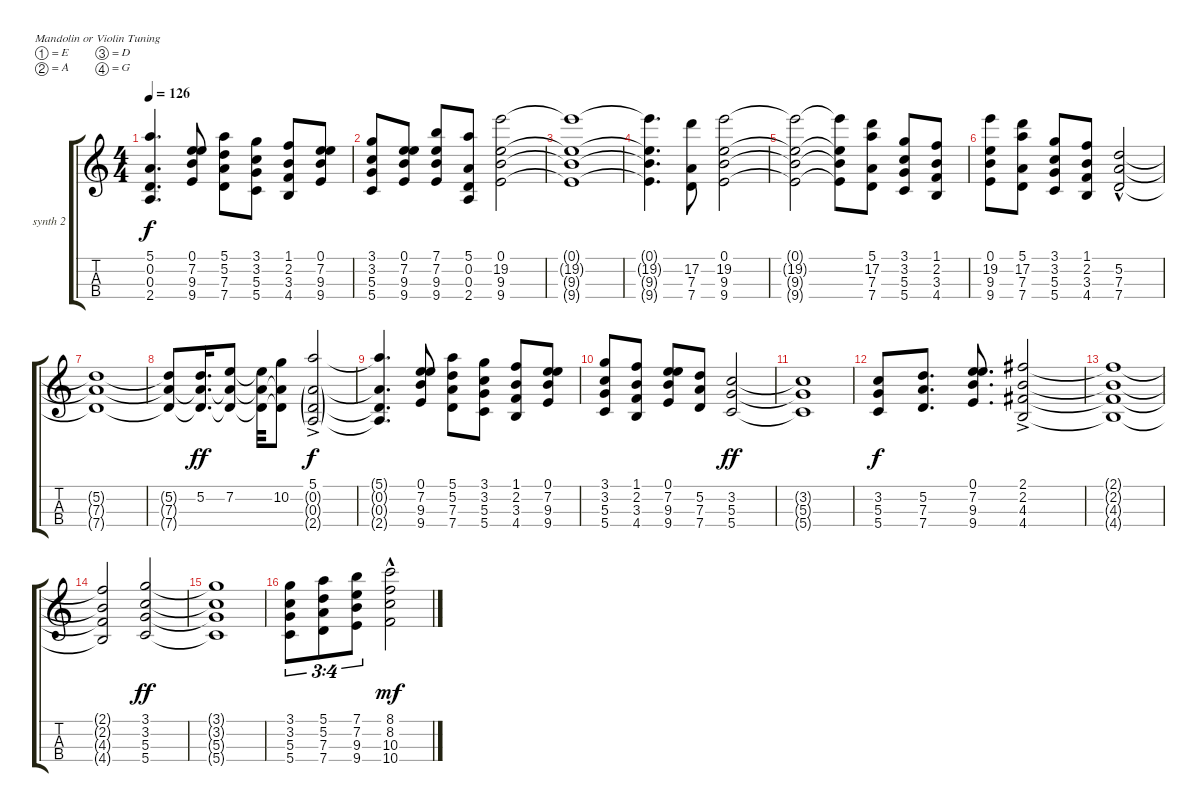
\bracketExtendMode groupsimilarinstruments
\firstSystemTrackNameOrientation horizontal
\otherSystemsTrackNameOrientation horizontal
\track ("synth 2" "synth 2") {instrument violin}
\staff {score tabs}
\tuning (E5 A4 D4 G3)
\ts (4 4)
\tempo 126
\clef g2
\scale
0.333333
\ks c
(5.1{t} 2.4 0.3{t} 0.2{t}).4{d dy f} (9.4 7.2 9.3 0.1).8 (7.3 7.4 5.1 5.2).8 (5.3 5.4 3.1 3.2).8 (4.4 3.3 2.2 1.1).8 (9.4 7.2 9.3 0.1).8 |
\scale
0.333333 (5.3 5.4 3.1 3.2).8 (9.4 7.2 9.3 0.1).8 (9.4 9.3 7.2 7.1).8 (0.3 2.4 0.2 5.1).8 (9.4 0.1 19.2 9.3).2 |
\scale
0.333333 (19.2{t} 0.1{t} 9.3{t} 9.4{t}).1 |
\scale
0.333333 (19.2{t} 0.1{t} 9.3{t} 9.4{t}).4{d} (7.4 7.3 17.2).8 (9.4 0.1 19.2 9.3).2 |
\scale
0.333333 (9.3{t} 0.1{t} 19.2{t} 9.4{t}).2 (0.1{t} 19.2{t} 9.4{t} 9.3{t}).8 (7.4 7.3 17.2 5.1).8 (5.3 5.4 3.1 3.2).8 (4.4 3.3 2.2 1.1).8 |
\scale
0.333333 (0.1 19.2 9.4 9.3).8 (7.4 7.3 17.2 5.1).8 (5.3 5.4 3.1 3.2).8 (4.4 3.3 2.2 1.1).8 (7.3 7.4 5.2{hac}).2 |
\scale
0.333333 (7.3{t} 5.2{t} 7.4{t}).1 |
\scale
0.333333 (7.4{t} 5.2{t} 7.3{t}).8 (7.4{t} 7.3{t} 5.2).16{d dy ff} (7.4{t} 7.3{t} 7.2).8 (7.2{t} 7.3{t} 7.4{t}).32 (7.4{t} 7.3{t} 10.2).8 (0.3{g} 2.4{g} 0.2{g} 5.1{ac}).2{dy f} |
\scale
0.333333 (5.1{t} 2.4{t} 0.3{t} 0.2{t}).4{d} (9.4 7.2 9.3 0.1).8 (7.3 7.4 5.1 5.2).8 (5.3 5.4 3.1 3.2).8 (4.4 3.3 2.2 1.1).8 (9.4 7.2 9.3 0.1).8 |
\scale
0.333333 (5.3 5.4 3.1 3.2).8 (4.4 3.3 2.2 1.1).8 (9.4 7.2 9.3 0.1).8 (7.4 7.3 5.2).8 (5.4 5.3 3.2).2{dy ff} |
\scale
0.333333 (5.4{t} 5.3{t} 3.2{t}).1 |
\scale
0.333333 (5.4 5.3 3.2).8{dy f} (7.4 7.3 5.2).8{d} (9.4 7.2 9.3 0.1).8{d} (4.4 4.3 2.2 2.1{ac}).2 |
\scale
0.333333 (4.4{t} 4.3{t} 2.2{t} 2.1{t}).1 |
\scale
0.333333 (2.1{t} 2.2{t} 4.3{t} 4.4{t}).2 (5.4 5.3 3.2 3.1).2{dy ff} |
\scale
0.333333 (5.4{t} 5.3{t} 3.2{t} 3.1{t}).1 |
\scale
0.333333 (5.4 5.3 3.2 3.1).8{tu (3 4)} (7.4 7.3 5.2 5.1).8{tu (3 4)} (7.1 7.2 9.3 9.4).8{tu (3 4)} (8.1{hac} 8.2{hac} 10.3 10.4).2{dy mf}
